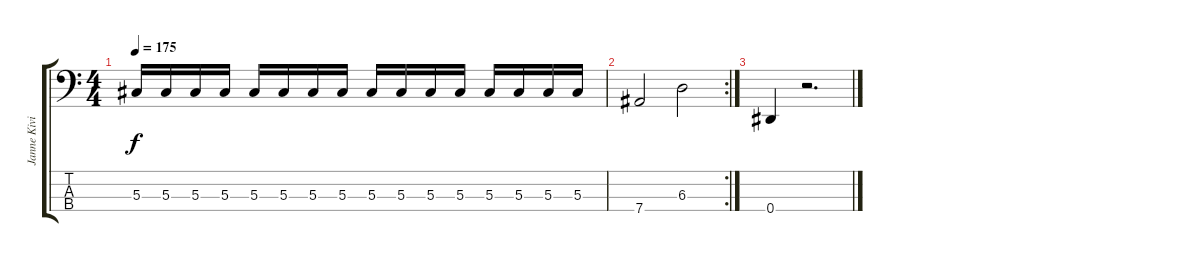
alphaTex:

\track ("Janne Kivilahti" "Janne Kivi") {instrument electricbasspick}
\staff {score tabs}
\tuning (Gb2 Db2 Ab1 Eb1) {hide}
\ts (4 4)
\tempo 175
\clef f4
\ks c
5.3.16{dy f} 5.3.16 5.3.16 5.3.16 5.3.16 5.3.16 5.3.16 5.3.16 5.3.16 5.3.16 5.3.16 5.3.16 5.3.16 5.3.16 5.3.16 5.3.16 |
\rc 2
7.4.2 6.3.2 |
0.4.4 r.2{d}
